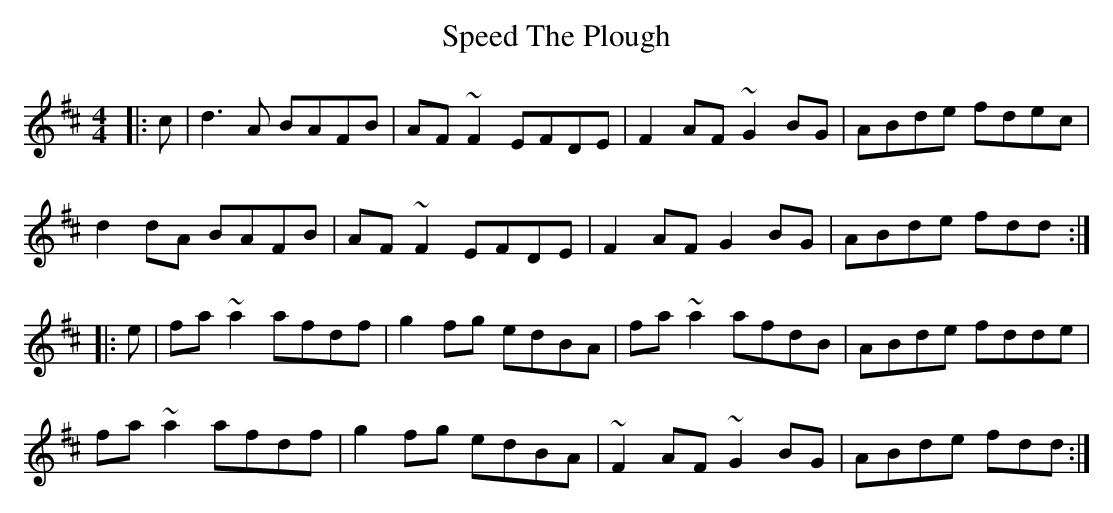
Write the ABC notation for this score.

X:1
T: Speed The Plough
M: 4/4
L: 1/8
K: Dmaj
|:c|d3A BAFB|AF~F2 EFDE|F2AF ~G2BG|ABde fdec|
d2 dA BAFB|AF~F2 EFDE|F2AF G2 BG|ABde fdd:|
|:e|fa~a2 afdf|g2fg edBA|fa~a2 afdB|ABde fdde|
fa~a2 afdf|g2fg edBA|~F2AF ~G2BG|ABde fdd:|
